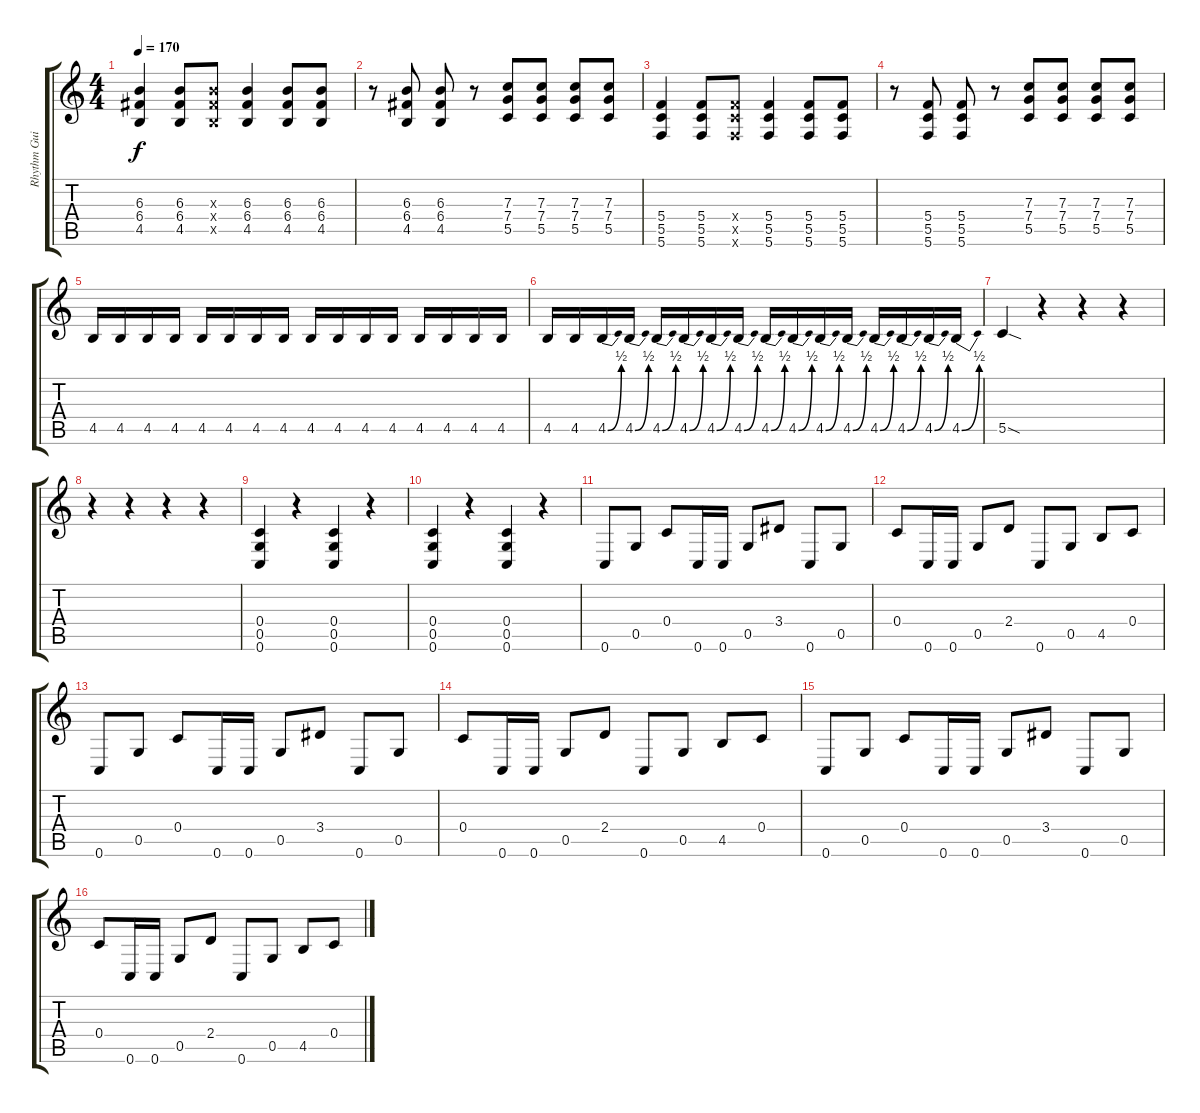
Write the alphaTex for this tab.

\track ("Rhythm Guitar" "Rhythm Gui") {instrument distortionguitar}
\staff {score tabs}
\tuning (D4 A3 F3 C3 G2 C2) {hide}
\ts (4 4)
\tempo 170
\clef g2
\ks c
(6.3 6.4 4.5).4{dy f} (6.3 6.4 4.5).8 (6.3{x} 6.4{x} 4.5{x}).8 (6.3 6.4 4.5).4 (6.3 6.4 4.5).8 (6.3 6.4 4.5).8 |
r.8 (6.3 6.4 4.5).8 (6.3 6.4 4.5).8 r.8 (7.3 7.4 5.5).8 (7.3 7.4 5.5).8 (7.3 7.4 5.5).8 (7.3 7.4 5.5).8 |
(5.4 5.5 5.6).4 (5.4 5.5 5.6).8 (5.4{x} 5.5{x} 5.6{x}).8 (5.4 5.5 5.6).4 (5.4 5.5 5.6).8 (5.4 5.5 5.6).8 |
r.8 (5.4 5.5 5.6).8 (5.4 5.5 5.6).8 r.8 (7.3 7.4 5.5).8 (7.3 7.4 5.5).8 (7.3 7.4 5.5).8 (7.3 7.4 5.5).8 |
4.5.16 4.5.16 4.5.16 4.5.16 4.5.16 4.5.16 4.5.16 4.5.16 4.5.16 4.5.16 4.5.16 4.5.16 4.5.16 4.5.16 4.5.16 4.5.16 |
4.5.16 4.5.16 4.5{be (bend 0 0 60 2)}.16 4.5{be (bend 0 0 60 2)}.16 4.5{be (bend 0 0 60 2)}.16 4.5{be (bend 0 0 60 2)}.16 4.5{be (bend 0 0 60 2)}.16 4.5{be (bend 0 0 60 2)}.16 4.5{be (bend 0 0 60 2)}.16 4.5{be (bend 0 0 60 2)}.16 4.5{be (bend 0 0 60 2)}.16 4.5{be (bend 0 0 60 2)}.16 4.5{be (bend 0 0 60 2)}.16 4.5{be (bend 0 0 60 2)}.16 4.5{be (bend 0 0 60 2)}.16 4.5{be (bend 0 0 60 2)}.16 |
5.5{sod}.4 r.4 r.4 r.4 |
r.4 r.4 r.4 r.4 |
(0.4 0.5 0.6).4 r.4 (0.4 0.5 0.6).4 r.4 |
(0.4 0.5 0.6).4 r.4 (0.4 0.5 0.6).4 r.4 |
0.6.8 0.5.8 0.4.8 0.6.16 0.6.16 0.5.8 3.4.8 0.6.8 0.5.8 |
0.4.8 0.6.16 0.6.16 0.5.8 2.4.8 0.6.8 0.5.8 4.5.8 0.4.8 |
0.6.8 0.5.8 0.4.8 0.6.16 0.6.16 0.5.8 3.4.8 0.6.8 0.5.8 |
0.4.8 0.6.16 0.6.16 0.5.8 2.4.8 0.6.8 0.5.8 4.5.8 0.4.8 |
0.6.8 0.5.8 0.4.8 0.6.16 0.6.16 0.5.8 3.4.8 0.6.8 0.5.8 |
0.4.8 0.6.16 0.6.16 0.5.8 2.4.8 0.6.8 0.5.8 4.5.8 0.4.8
